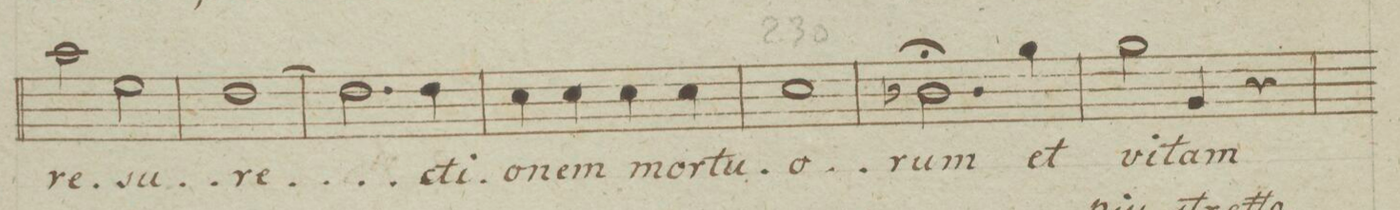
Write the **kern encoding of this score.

**kern	**text	**dynam
*I"Canto	*	*
*clefC1	*	*
*k[b-e-a-]	*	*
*met(c)	*	*
*M4/4	*	*
2ff\	re-	.
2cc\	-su-	.
=223	=223	=223
[1b-	-re-	.
=224	=224	=224
2.b-\]	.	.
4b-\	-cti-	.
=225	=225	=225
4a-\	-o-	.
4a-\	-nem	.
4a-\	mor-	.
4a-\	-tu-	.
=226	=226	=226
1a-	-o-	.
=227	=227	=227
2.g-X;\	-rum	.
4ee-\	et	.
=228	=228	=228
2ee-\	vi-	.
4e-/	-tam	.
4r	.	.
=229	=229	=229
*-	*-	*-
